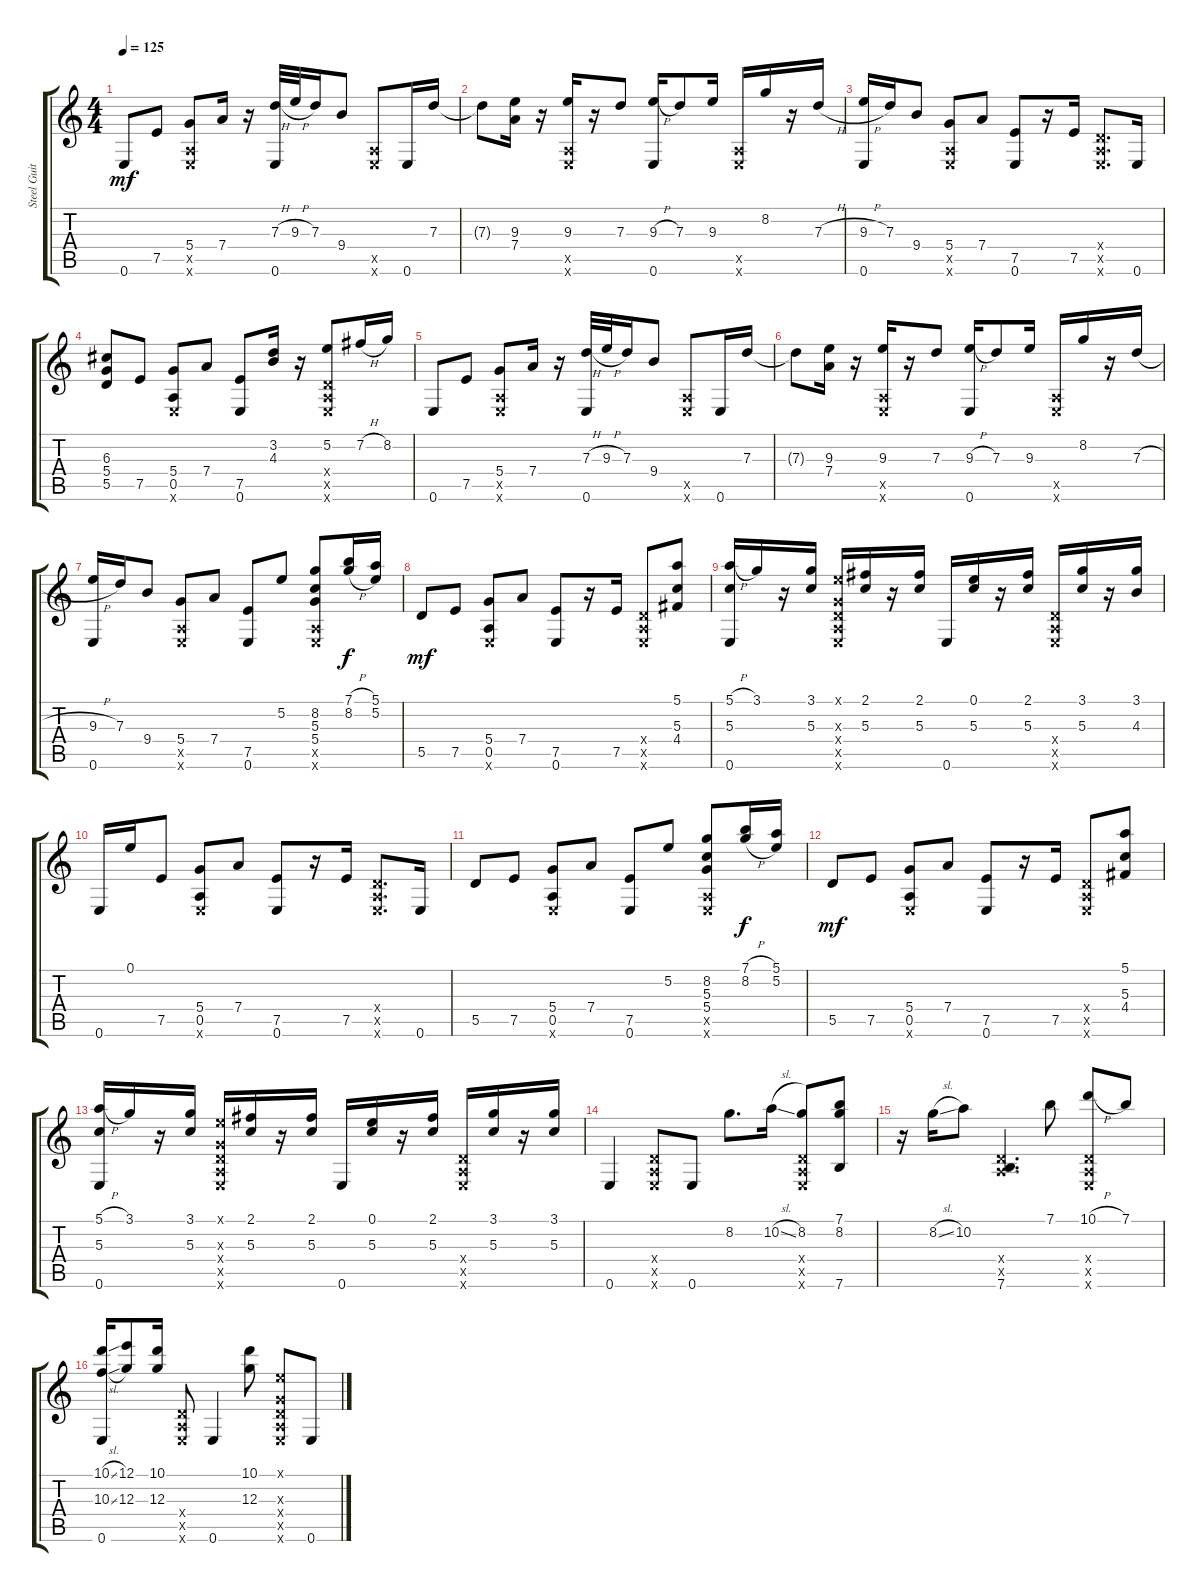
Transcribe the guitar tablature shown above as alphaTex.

\track ("Steel Guitar" "Steel Guit") {instrument acousticguitarsteel}
\staff {score tabs}
\tuning (E4 B3 G3 D3 A2 E2) {hide}
\ts (4 4)
\tempo 125
\clef g2
\ks c
0.6.8{dy mf} 7.5.8 (5.4 0.5{x} 0.6{x}).8 7.4.16 r.16 (7.3{h} 0.6).32 9.3{h}.32 7.3.16 9.4.8 (0.5{x} 0.6{x}).8 0.6.16 7.3.16 |
7.3{t}.8 (9.3 7.4).16 r.16 (9.3 0.5{x} 0.6{x}).16 r.16 7.3.8 (9.3{h} 0.6).16 7.3.8 9.3.16 (0.5{x} 0.6{x}).16 8.2.16 r.16 7.3{h}.16 |
(9.3{h} 0.6).16 7.3.16 9.4.8 (5.4 0.5{x} 0.6{x}).8 7.4.8 (7.5 0.6).8 r.16 7.5.16 (0.4{x} 0.5{x} 0.6{x}).8{d} 0.6.16 |
(6.3 5.4 5.5).8 7.5.8 (5.4 0.5 0.6{x}).8 7.4.8 (7.5 0.6).8 (3.2 4.3).16 r.16 (5.2 0.4{x} 0.5{x} 0.6{x}).8 7.2{h}.16 8.2.16 |
0.6.8 7.5.8 (5.4 0.5{x} 0.6{x}).8 7.4.16 r.16 (7.3{h} 0.6).32 9.3{h}.32 7.3.16 9.4.8 (0.5{x} 0.6{x}).8 0.6.16 7.3.16 |
7.3{t}.8 (9.3 7.4).16 r.16 (9.3 0.5{x} 0.6{x}).16 r.16 7.3.8 (9.3{h} 0.6).16 7.3.8 9.3.16 (0.5{x} 0.6{x}).16 8.2.16 r.16 7.3{h}.16 |
(9.3{h} 0.6).16 7.3.16 9.4.8 (5.4 0.5{x} 0.6{x}).8 7.4.8 (7.5 0.6).8 5.2.8 (8.2 5.3 5.4 0.5{x} 0.6{x}).8 (7.1{h} 8.2{h}).16{dy f} (5.1 5.2).16 |
5.5.8{dy mf} 7.5.8 (5.4 0.5 0.6{x}).8 7.4.8 (7.5 0.6).8 r.16 7.5.16 (0.4{x} 0.5{x} 0.6{x}).8 (5.1 5.3 4.4).8 |
(5.1{h} 5.3 0.6).16 3.1.16 r.16 (3.1 5.3).16 (0.1{x} 0.3{x} 0.4{x} 0.5{x} 0.6{x}).16 (2.1 5.3).16 r.16 (2.1 5.3).16 0.6.16 (0.1 5.3).16 r.16 (2.1 5.3).16 (0.4{x} 0.5{x} 0.6{x}).16 (3.1 5.3).16 r.16 (3.1 4.3).16 |
0.6.16 0.1.16 7.5.8 (5.4 0.5 0.6{x}).8 7.4.8 (7.5 0.6).8 r.16 7.5.16 (0.4{x} 0.5{x} 0.6{x}).8{d} 0.6.16 |
5.5.8 7.5.8 (5.4 0.5 0.6{x}).8 7.4.8 (7.5 0.6).8 5.2.8 (8.2 5.3 5.4 0.5{x} 0.6{x}).8 (7.1{h} 8.2{h}).16{dy f} (5.1 5.2).16 |
5.5.8{dy mf} 7.5.8 (5.4 0.5 0.6{x}).8 7.4.8 (7.5 0.6).8 r.16 7.5.16 (0.4{x} 0.5{x} 0.6{x}).8 (5.1 5.3 4.4).8 |
(5.1{h} 5.3 0.6).16 3.1.16 r.16 (3.1 5.3).16 (0.1{x} 0.3{x} 0.4{x} 0.5{x} 0.6{x}).16 (2.1 5.3).16 r.16 (2.1 5.3).16 0.6.16 (0.1 5.3).16 r.16 (2.1 5.3).16 (0.4{x} 0.5{x} 0.6{x}).16 (3.1 5.3).16 r.16 (3.1 5.3).16 |
0.6.4 (0.4{x} 0.5{x} 0.6{x}).8 0.6.8 8.2.8{d} 10.2{sl}.16 (8.2 0.4{x} 0.5{x} 0.6{x}).8 (7.1 8.2 7.6).8 |
r.16 8.2{sl}.16 10.2.8 (0.4{x} 0.5{x} 7.6).4{d} 7.1.8 (10.1{h} 0.4{x} 0.5{x} 0.6{x}).8 7.1.8 |
(10.1{sl} 10.3{sl} 0.6).16 (12.1 12.3).8 (10.1 12.3).16 (0.4{x} 0.5{x} 0.6{x}).8 0.6.4 (10.1 12.3).8 (0.1{x} 0.3{x} 0.4{x} 0.5{x} 0.6{x}).8 0.6.8
